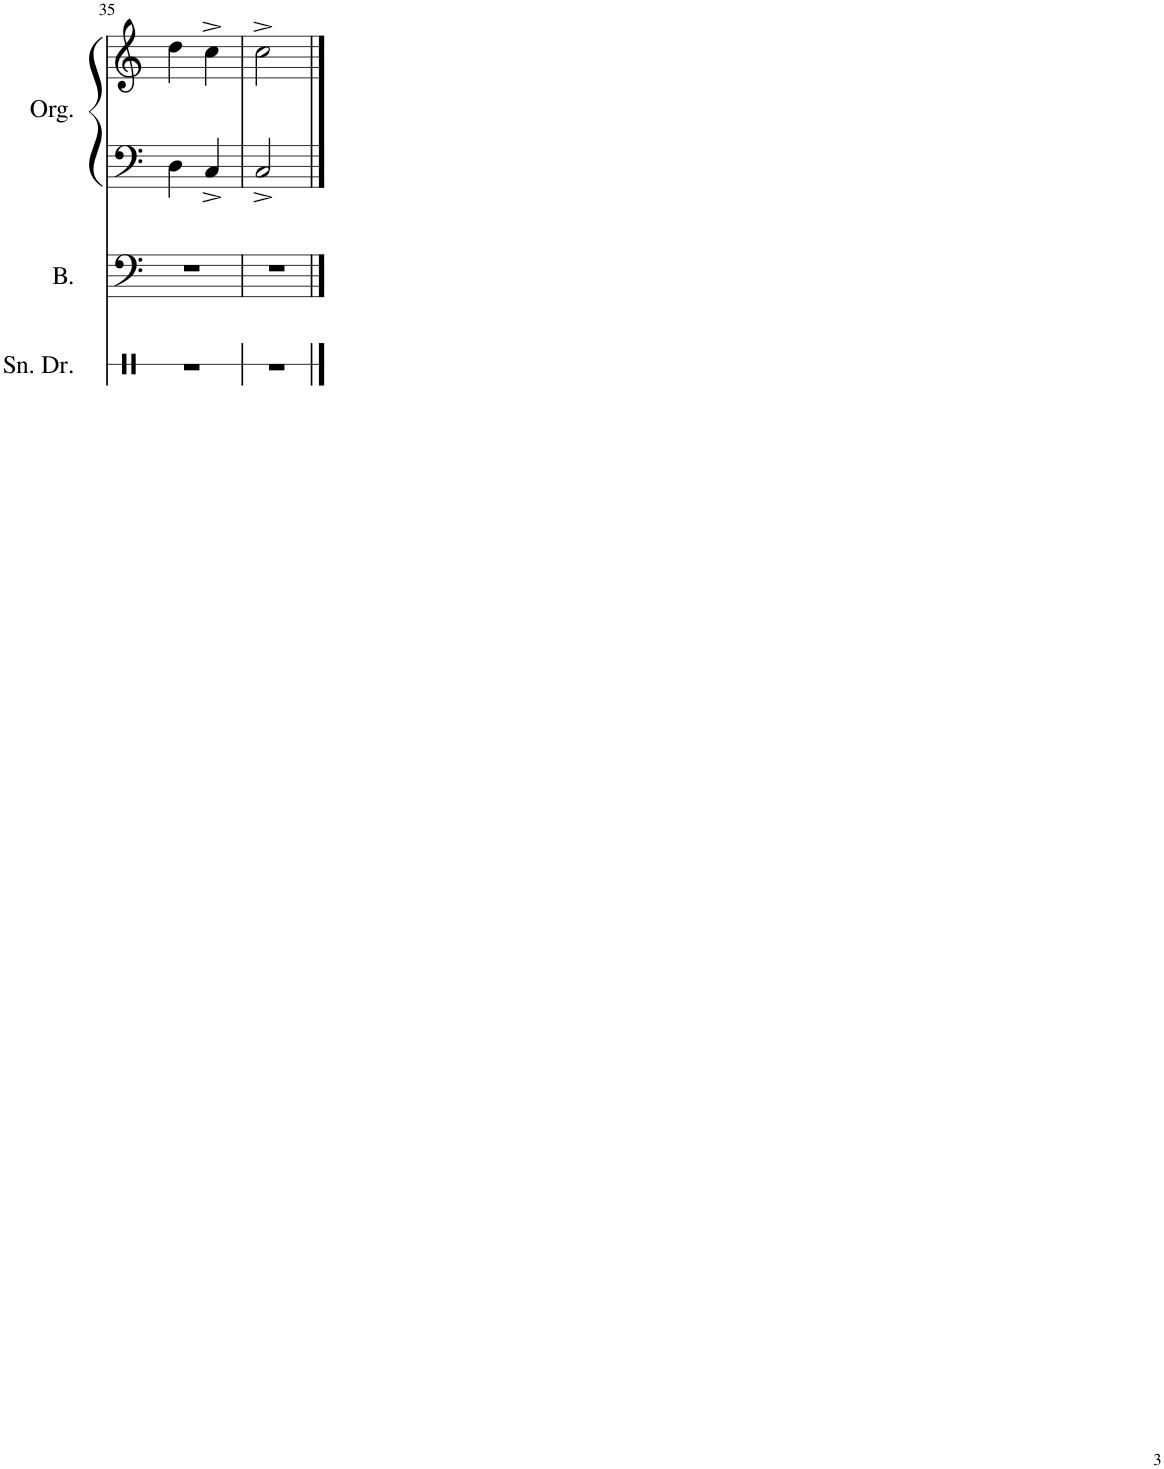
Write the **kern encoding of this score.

**kern	**kern	**kern	**kern
*part3	*part2	*part1	*part1
*staff4	*staff3	*staff2	*staff1
*I"Snare Drum	*I"Bass	*I"Organ	*
*I'Sn. Dr.	*I'B.	*I'Org.	*
!!LO:PB:g=z
*clefX	*clefF4	*clefF4	*clefG2
*k[]	*k[]	*k[]	*k[]
*M2/4	*M2/4	*M2/4	*M2/4
=35	=35	=35	=35
2r	2r	4D\	4dd\
.	.	4C^/	4cc^\
=36	=36	=36	=36
2r	2r	2C^/	2cc^\
==	==	==	==
*-	*-	*-	*-
